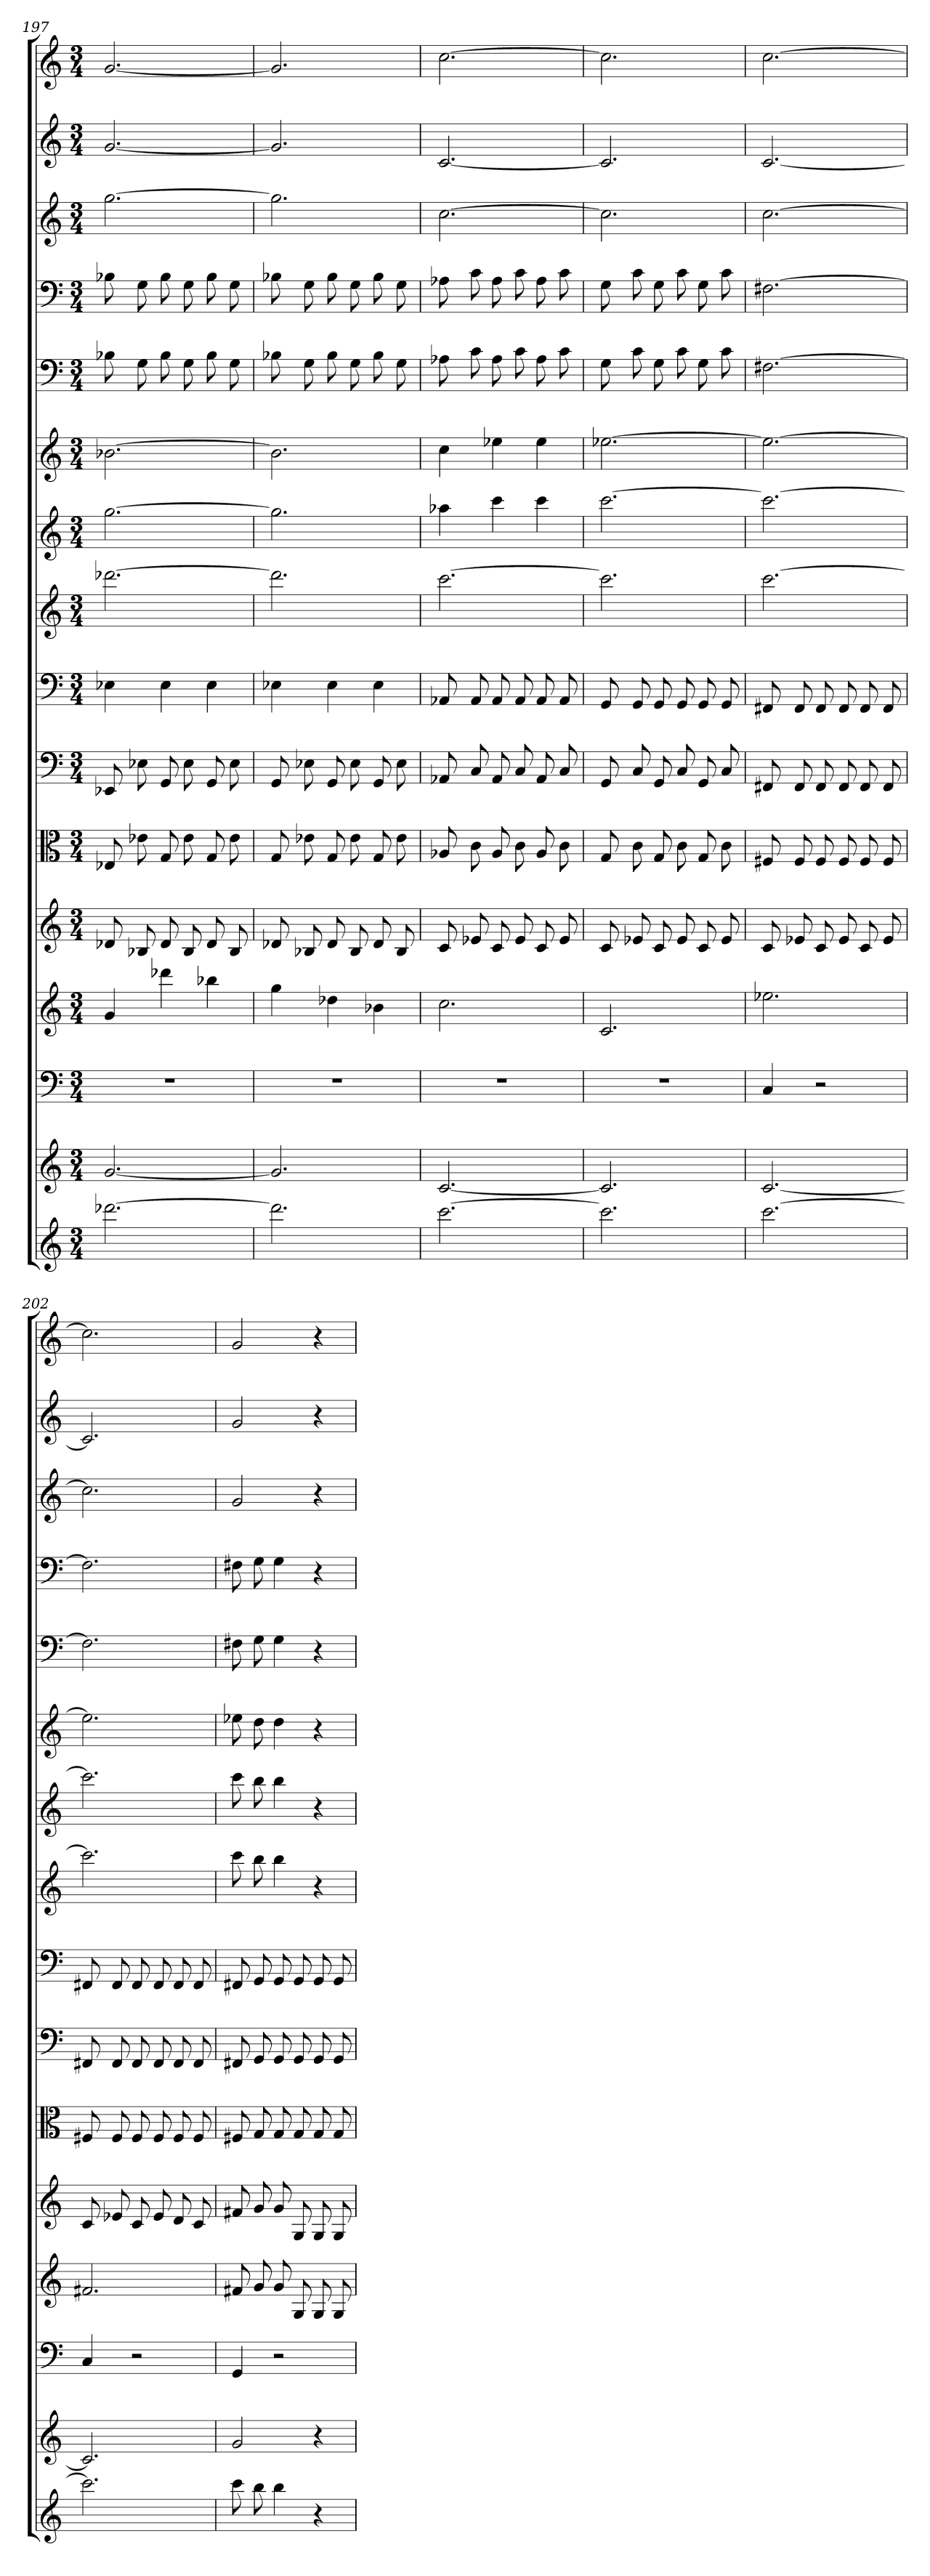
**kern	**kern	**kern	**kern	**kern	**kern	**kern	**kern	**kern	**kern	**kern	**kern	**kern	**kern	**kern	**kern
*part16	*part15	*part14	*part13	*part12	*part11	*part10	*part9	*part8	*part7	*part6	*part5	*part4	*part3	*part2	*part1
*staff16	*staff15	*staff14	*staff13	*staff12	*staff11	*staff10	*staff9	*staff8	*staff7	*staff6	*staff5	*staff4	*staff3	*staff2	*staff1
*	*	*clefF4	*	*	*clefC3	*clefF4	*clefF4	*	*	*	*clefF4	*clefF4	*	*	*
*k[]	*k[]	*k[]	*k[]	*k[]	*k[]	*k[]	*k[]	*k[]	*k[]	*k[]	*k[]	*k[]	*k[]	*k[]	*k[]
*C:	*C:	*C:	*C:	*C:	*C:	*C:	*C:	*C:	*C:	*C:	*C:	*C:	*C:	*C:	*C:
*M3/4	*M3/4	*M3/4	*M3/4	*M3/4	*M3/4	*M3/4	*M3/4	*M3/4	*M3/4	*M3/4	*M3/4	*M3/4	*M3/4	*M3/4	*M3/4
=197	=197	=197	=197	=197	=197	=197	=197	=197	=197	=197	=197	=197	=197	=197	=197
[2.ddd-X	[2.g	2.r	4g	8d-X	8E-X	8EE-X	4E-X	[2.ddd-X	[2.gg	[2.b-X	8B-X	8B-X	[2.gg	[2.g	[2.g
.	.	.	.	8B-X	8e-X	8E-X	.	.	.	.	8G	8G	.	.	.
.	.	.	4ddd-X	8d-	8G	8GG	4E-	.	.	.	8B-	8B-	.	.	.
.	.	.	.	8B-	8e-	8E-	.	.	.	.	8G	8G	.	.	.
.	.	.	4bb-X	8d-	8G	8GG	4E-	.	.	.	8B-	8B-	.	.	.
.	.	.	.	8B-	8e-	8E-	.	.	.	.	8G	8G	.	.	.
=198	=198	=198	=198	=198	=198	=198	=198	=198	=198	=198	=198	=198	=198	=198	=198
2.ddd-]	2.g]	2.r	4gg	8d-X	8G	8GG	4E-X	2.ddd-]	2.gg]	2.b-]	8B-X	8B-X	2.gg]	2.g]	2.g]
.	.	.	.	8B-X	8e-X	8E-X	.	.	.	.	8G	8G	.	.	.
.	.	.	4dd-X	8d-	8G	8GG	4E-	.	.	.	8B-	8B-	.	.	.
.	.	.	.	8B-	8e-	8E-	.	.	.	.	8G	8G	.	.	.
.	.	.	4b-X	8d-	8G	8GG	4E-	.	.	.	8B-	8B-	.	.	.
.	.	.	.	8B-	8e-	8E-	.	.	.	.	8G	8G	.	.	.
=199	=199	=199	=199	=199	=199	=199	=199	=199	=199	=199	=199	=199	=199	=199	=199
[2.ccc	[2.c	2.r	2.cc	8c	8A-X	8AA-X	8AA-X	[2.ccc	4aa-X	4cc	8A-X	8A-X	[2.cc	[2.c	[2.cc
.	.	.	.	8e-X	8c	8C	8AA-	.	.	.	8c	8c	.	.	.
.	.	.	.	8c	8A-	8AA-	8AA-	.	4ccc	4ee-X	8A-	8A-	.	.	.
.	.	.	.	8e-	8c	8C	8AA-	.	.	.	8c	8c	.	.	.
.	.	.	.	8c	8A-	8AA-	8AA-	.	4ccc	4ee-	8A-	8A-	.	.	.
.	.	.	.	8e-	8c	8C	8AA-	.	.	.	8c	8c	.	.	.
=200	=200	=200	=200	=200	=200	=200	=200	=200	=200	=200	=200	=200	=200	=200	=200
2.ccc]	2.c]	2.r	2.c	8c	8G	8GG	8GG	2.ccc]	[2.ccc	[2.ee-X	8G	8G	2.cc]	2.c]	2.cc]
.	.	.	.	8e-X	8c	8C	8GG	.	.	.	8c	8c	.	.	.
.	.	.	.	8c	8G	8GG	8GG	.	.	.	8G	8G	.	.	.
.	.	.	.	8e-	8c	8C	8GG	.	.	.	8c	8c	.	.	.
.	.	.	.	8c	8G	8GG	8GG	.	.	.	8G	8G	.	.	.
.	.	.	.	8e-	8c	8C	8GG	.	.	.	8c	8c	.	.	.
=201	=201	=201	=201	=201	=201	=201	=201	=201	=201	=201	=201	=201	=201	=201	=201
[2.ccc	[2.c	4C	2.ee-X	8c	8F#X	8FF#X	8FF#X	[2.ccc	2.ccc_	2.ee-_	[2.F#X	[2.F#X	[2.cc	[2.c	[2.cc
.	.	.	.	8e-X	8F#	8FF#	8FF#	.	.	.	.	.	.	.	.
.	.	2r	.	8c	8F#	8FF#	8FF#	.	.	.	.	.	.	.	.
.	.	.	.	8e-	8F#	8FF#	8FF#	.	.	.	.	.	.	.	.
.	.	.	.	8c	8F#	8FF#	8FF#	.	.	.	.	.	.	.	.
.	.	.	.	8e-	8F#	8FF#	8FF#	.	.	.	.	.	.	.	.
=202	=202	=202	=202	=202	=202	=202	=202	=202	=202	=202	=202	=202	=202	=202	=202
2.ccc]	2.c]	4C	2.f#X	8c	8F#X	8FF#X	8FF#X	2.ccc]	2.ccc]	2.ee-]	2.F#]	2.F#]	2.cc]	2.c]	2.cc]
.	.	.	.	8e-X	8F#	8FF#	8FF#	.	.	.	.	.	.	.	.
.	.	2r	.	8c	8F#	8FF#	8FF#	.	.	.	.	.	.	.	.
.	.	.	.	8e-	8F#	8FF#	8FF#	.	.	.	.	.	.	.	.
.	.	.	.	8d	8F#	8FF#	8FF#	.	.	.	.	.	.	.	.
.	.	.	.	8c	8F#	8FF#	8FF#	.	.	.	.	.	.	.	.
=203	=203	=203	=203	=203	=203	=203	=203	=203	=203	=203	=203	=203	=203	=203	=203
8ccc	2g	4GG	8f#X	8f#X	8F#X	8FF#X	8FF#X	8ccc	8ccc	8ee-X	8F#X	8F#X	2g	2g	2g
8bb	.	.	8g	8g	8G	8GG	8GG	8bb	8bb	8dd	8G	8G	.	.	.
4bb	.	2r	8g	8g	8G	8GG	8GG	4bb	4bb	4dd	4G	4G	.	.	.
.	.	.	8G	8G	8G	8GG	8GG	.	.	.	.	.	.	.	.
4r	4r	.	8G	8G	8G	8GG	8GG	4r	4r	4r	4r	4r	4r	4r	4r
.	.	.	8G	8G	8G	8GG	8GG	.	.	.	.	.	.	.	.
=	=	=	=	=	=	=	=	=	=	=	=	=	=	=	=
*-	*-	*-	*-	*-	*-	*-	*-	*-	*-	*-	*-	*-	*-	*-	*-
